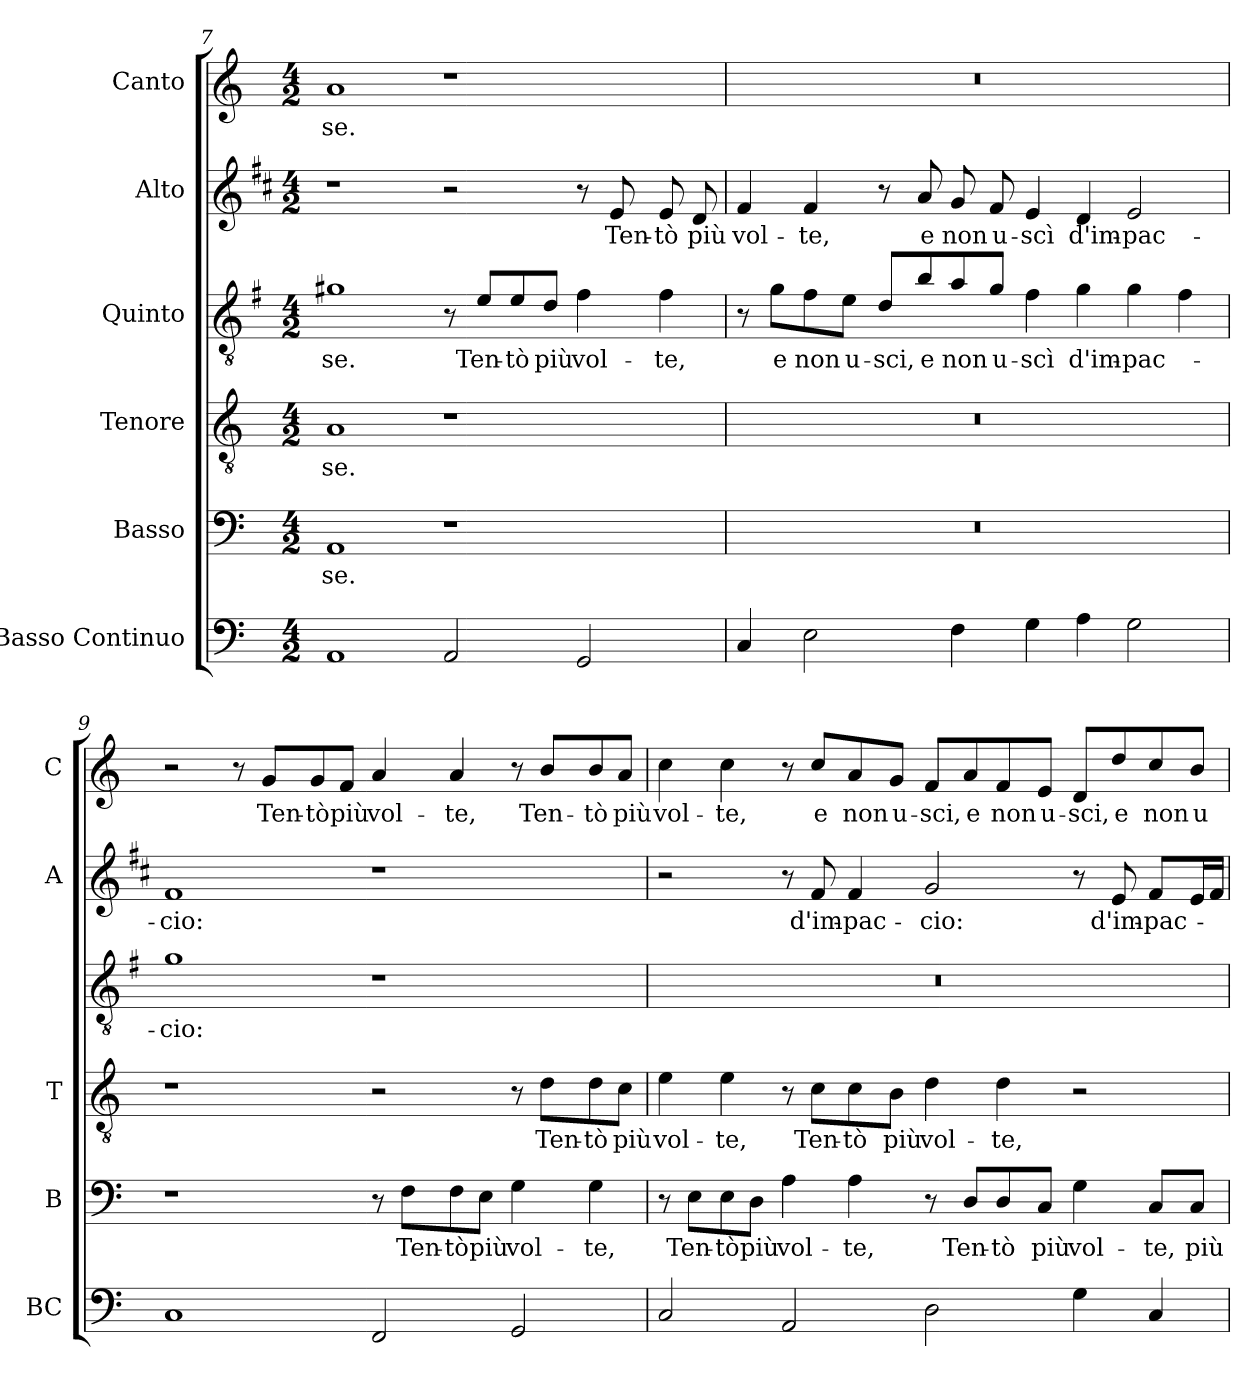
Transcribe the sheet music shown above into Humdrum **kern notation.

**kern	**kern	**text	**kern	**text	**kern	**text	**kern	**text	**kern	**text
*part6	*part5	*part5	*part4	*part4	*part3	*part3	*part2	*part2	*part1	*part1
*staff6	*staff5	*staff5	*staff4	*staff4	*staff3	*staff3	*staff2	*staff2	*staff1	*staff1
*I"Basso Continuo	*I"Basso	*	*I"Tenore	*	*I"Quinto	*	*I"Alto	*	*I"Canto	*
*I'BC	*I'B	*	*I'T	*	*	*	*I'A	*	*I'C	*
*clefF4	*clefF4	*	*clefGv2	*	*clefGv2	*	*clefG2	*	*clefG2	*
*	*	*	*	*	*ITrd4c7	*	*ITrd1c2	*	*	*
*k[]	*k[]	*	*k[]	*	*k[]	*	*k[]	*	*k[]	*
*C:	*C:	*	*C:	*	*C:	*	*C:	*	*C:	*
*M4/2	*M4/2	*	*M4/2	*	*M4/2	*	*M4/2	*	*M4/2	*
=7	=7	=7	=7	=7	=7	=7	=7	=7	=7	=7
!	!	!LO:LY:b	!	!LO:LY:b	!	!LO:LY:b	!	!	!	!LO:LY:b
1AA	1AA	-se.	1A	-se.	1c#X	-se.	1r	.	1a	-se.
2AA/	1r	.	1r	.	8r	.	2r	.	1r	.
!	!	!	!	!	!	!LO:LY:b	!	!	!	!
.	.	.	.	.	8A/L	Ten-	.	.	.	.
!	!	!	!	!	!	!LO:LY:b	!	!	!	!
.	.	.	.	.	8A/	-tò	.	.	.	.
!	!	!	!	!	!	!LO:LY:b	!	!	!	!
.	.	.	.	.	8G/J	più	.	.	.	.
!	!	!	!	!	!	!LO:LY:b	!	!	!	!
2GG/	.	.	.	.	4B\	vol-	8r	.	.	.
!	!	!	!	!	!	!	!	!LO:LY:b	!	!
.	.	.	.	.	.	.	8d/	Ten-	.	.
!	!	!	!	!	!	!LO:LY:b	!	!LO:LY:b	!	!
.	.	.	.	.	4B\	-te,	8d/	-tò	.	.
!	!	!	!	!	!	!	!	!LO:LY:b	!	!
.	.	.	.	.	.	.	8c/	più	.	.
!!LO:LB:g=z
=8	=8	=8	=8	=8	=8	=8	=8	=8	=8	=8
!	!	!	!	!	!	!	!	!LO:LY:b	!	!
4C/	0r	.	0r	.	8r	.	4e/	vol-	0r	.
!	!	!	!	!	!	!LO:LY:b	!	!	!	!
.	.	.	.	.	8c\L	e	.	.	.	.
!	!	!	!	!	!	!LO:LY:b	!	!LO:LY:b	!	!
2E\	.	.	.	.	8B\	non	4e/	-te,	.	.
!	!	!	!	!	!	!LO:LY:b	!	!	!	!
.	.	.	.	.	8A\J	u-	.	.	.	.
!	!	!	!	!	!	!LO:LY:b	!	!	!	!
.	.	.	.	.	8G/L	-sci,	8r	.	.	.
!	!	!	!	!	!	!LO:LY:b	!	!LO:LY:b	!	!
.	.	.	.	.	8e/	e	8g/	e	.	.
!	!	!	!	!	!	!LO:LY:b	!	!LO:LY:b	!	!
4F\	.	.	.	.	8d/	non	8f/	non	.	.
!	!	!	!	!	!	!LO:LY:b	!	!LO:LY:b	!	!
.	.	.	.	.	8c/J	u-	8e/	u-	.	.
!	!	!	!	!	!	!LO:LY:b	!	!LO:LY:b	!	!
4G\	.	.	.	.	4B\	-scì	4d/	-scì	.	.
!	!	!	!	!	!	!LO:LY:b	!	!LO:LY:b	!	!
4A\	.	.	.	.	4c\	d'im-	4c/	d'im-	.	.
!	!	!	!	!	!	!LO:LY:b	!	!LO:LY:b	!	!
2G\	.	.	.	.	4c\	-pac-	2d/	-pac-	.	.
.	.	.	.	.	4B\	.	.	.	.	.
=9	=9	=9	=9	=9	=9	=9	=9	=9	=9	=9
!	!	!	!	!	!	!LO:LY:b	!	!LO:LY:b	!	!
1C	1r	.	1r	.	1c	-cio:	1e	-cio:	2r	.
.	.	.	.	.	.	.	.	.	8r	.
!	!	!	!	!	!	!	!	!	!	!LO:LY:b
.	.	.	.	.	.	.	.	.	8g/L	Ten-
!	!	!	!	!	!	!	!	!	!	!LO:LY:b
.	.	.	.	.	.	.	.	.	8g/	-tò
!	!	!	!	!	!	!	!	!	!	!LO:LY:b
.	.	.	.	.	.	.	.	.	8f/J	più
!	!	!	!	!	!	!	!	!	!	!LO:LY:b
2FF/	8r	.	2r	.	1r	.	1r	.	4a/	vol-
!	!	!LO:LY:b	!	!	!	!	!	!	!	!
.	8F\L	Ten-	.	.	.	.	.	.	.	.
!	!	!LO:LY:b	!	!	!	!	!	!	!	!LO:LY:b
.	8F\	-tò	.	.	.	.	.	.	4a/	-te,
!	!	!LO:LY:b	!	!	!	!	!	!	!	!
.	8E\J	più	.	.	.	.	.	.	.	.
!	!	!LO:LY:b	!	!	!	!	!	!	!	!
2GG/	4G\	vol-	8r	.	.	.	.	.	8r	.
!	!	!	!	!LO:LY:b	!	!	!	!	!	!LO:LY:b
.	.	.	8d\L	Ten-	.	.	.	.	8b/L	Ten-
!	!	!LO:LY:b	!	!LO:LY:b	!	!	!	!	!	!LO:LY:b
.	4G\	-te,	8d\	-tò	.	.	.	.	8b/	-tò
!	!	!	!	!LO:LY:b	!	!	!	!	!	!LO:LY:b
.	.	.	8c\J	più	.	.	.	.	8a/J	più
!!LO:LB:g=z
=10	=10	=10	=10	=10	=10	=10	=10	=10	=10	=10
!	!	!	!	!LO:LY:b	!	!	!	!	!	!LO:LY:b
2C/	8r	.	4e\	vol-	0r	.	2r	.	4cc\	vol-
!	!	!LO:LY:b	!	!	!	!	!	!	!	!
.	8E\L	Ten-	.	.	.	.	.	.	.	.
!	!	!LO:LY:b	!	!LO:LY:b	!	!	!	!	!	!LO:LY:b
.	8E\	-tò	4e\	-te,	.	.	.	.	4cc\	-te,
!	!	!LO:LY:b	!	!	!	!	!	!	!	!
.	8D\J	più	.	.	.	.	.	.	.	.
!	!	!LO:LY:b	!	!	!	!	!	!	!	!
2AA/	4A\	vol-	8r	.	.	.	8r	.	8r	.
!	!	!	!	!LO:LY:b	!	!	!	!LO:LY:b	!	!LO:LY:b
.	.	.	8c\L	Ten-	.	.	8e/	d'im-	8cc/L	e
!	!	!LO:LY:b	!	!LO:LY:b	!	!	!	!LO:LY:b	!	!LO:LY:b
.	4A\	-te,	8c\	-tò	.	.	4e/	-pac-	8a/	non
!	!	!	!	!LO:LY:b	!	!	!	!	!	!LO:LY:b
.	.	.	8B\J	più	.	.	.	.	8g/J	u-
!	!	!	!	!LO:LY:b	!	!	!	!LO:LY:b	!	!LO:LY:b
2D\	8r	.	4d\	vol-	.	.	2f/	-cio:	8f/L	-sci,
!	!	!LO:LY:b	!	!	!	!	!	!	!	!LO:LY:b
.	8D/L	Ten-	.	.	.	.	.	.	8a/	e
!	!	!LO:LY:b	!	!LO:LY:b	!	!	!	!	!	!LO:LY:b
.	8D/	-tò	4d\	-te,	.	.	.	.	8f/	non
!	!	!LO:LY:b	!	!	!	!	!	!	!	!LO:LY:b
.	8C/J	più	.	.	.	.	.	.	8e/J	u-
!	!	!LO:LY:b	!	!	!	!	!	!	!	!LO:LY:b
4G\	4G\	vol-	2r	.	.	.	8r	.	8d/L	-sci,
!	!	!	!	!	!	!	!	!LO:LY:b	!	!LO:LY:b
.	.	.	.	.	.	.	8d/	d'im-	8dd/	e
!	!	!LO:LY:b	!	!	!	!	!	!LO:LY:b	!	!LO:LY:b
4C/	8C/L	-te,	.	.	.	.	8e/L	-pac-	8cc/	non
!	!	!LO:LY:b	!	!	!	!	!	!	!	!LO:LY:b
.	8C/J	più	.	.	.	.	16d/L	.	8b/J	u-
.	.	.	.	.	.	.	16e/JJ	.	.	.
=	=	=	=	=	=	=	=	=	=	=
*-	*-	*-	*-	*-	*-	*-	*-	*-	*-	*-
